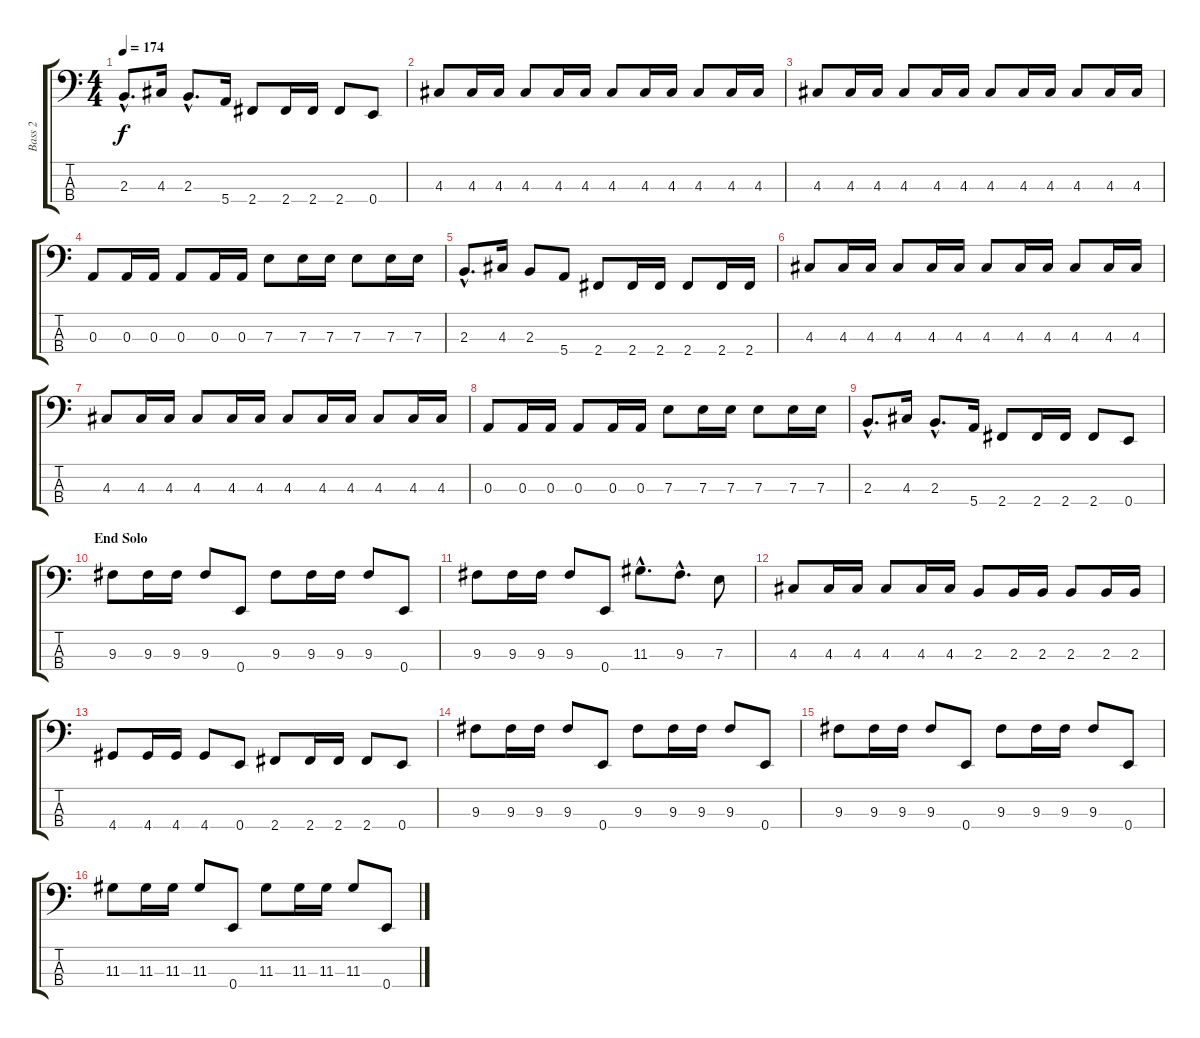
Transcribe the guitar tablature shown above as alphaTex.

\track ("Bass 2" "Bass 2") {instrument electricbassfinger}
\staff {score tabs}
\tuning (G2 D2 A1 E1) {hide}
\ts (4 4)
\tempo 174
\clef f4
\ks c
2.3{hac}.8{d dy f} 4.3.16 2.3{hac}.8{d} 5.4.16 2.4.8 2.4.16 2.4.16 2.4.8 0.4.8 |
4.3.8 4.3.16 4.3.16 4.3.8 4.3.16 4.3.16 4.3.8 4.3.16 4.3.16 4.3.8 4.3.16 4.3.16 |
4.3.8 4.3.16 4.3.16 4.3.8 4.3.16 4.3.16 4.3.8 4.3.16 4.3.16 4.3.8 4.3.16 4.3.16 |
0.3.8 0.3.16 0.3.16 0.3.8 0.3.16 0.3.16 7.3.8 7.3.16 7.3.16 7.3.8 7.3.16 7.3.16 |
2.3{hac}.8{d} 4.3.16 2.3.8 5.4.8 2.4.8 2.4.16 2.4.16 2.4.8 2.4.16 2.4.16 |
4.3.8 4.3.16 4.3.16 4.3.8 4.3.16 4.3.16 4.3.8 4.3.16 4.3.16 4.3.8 4.3.16 4.3.16 |
4.3.8 4.3.16 4.3.16 4.3.8 4.3.16 4.3.16 4.3.8 4.3.16 4.3.16 4.3.8 4.3.16 4.3.16 |
0.3.8 0.3.16 0.3.16 0.3.8 0.3.16 0.3.16 7.3.8 7.3.16 7.3.16 7.3.8 7.3.16 7.3.16 |
2.3{hac}.8{d} 4.3.16 2.3{hac}.8{d} 5.4.16 2.4.8 2.4.16 2.4.16 2.4.8 0.4.8 |
\section ("" "End Solo")
9.3.8 9.3.16 9.3.16 9.3.8 0.4.8 9.3.8 9.3.16 9.3.16 9.3.8 0.4.8 |
9.3.8 9.3.16 9.3.16 9.3.8 0.4.8 11.3{hac}.8{d} 9.3{hac}.8{d} 7.3.8 |
4.3.8 4.3.16 4.3.16 4.3.8 4.3.16 4.3.16 2.3.8 2.3.16 2.3.16 2.3.8 2.3.16 2.3.16 |
4.4.8 4.4.16 4.4.16 4.4.8 0.4.8 2.4.8 2.4.16 2.4.16 2.4.8 0.4.8 |
9.3.8 9.3.16 9.3.16 9.3.8 0.4.8 9.3.8 9.3.16 9.3.16 9.3.8 0.4.8 |
9.3.8 9.3.16 9.3.16 9.3.8 0.4.8 9.3.8 9.3.16 9.3.16 9.3.8 0.4.8 |
11.3.8 11.3.16 11.3.16 11.3.8 0.4.8 11.3.8 11.3.16 11.3.16 11.3.8 0.4.8
